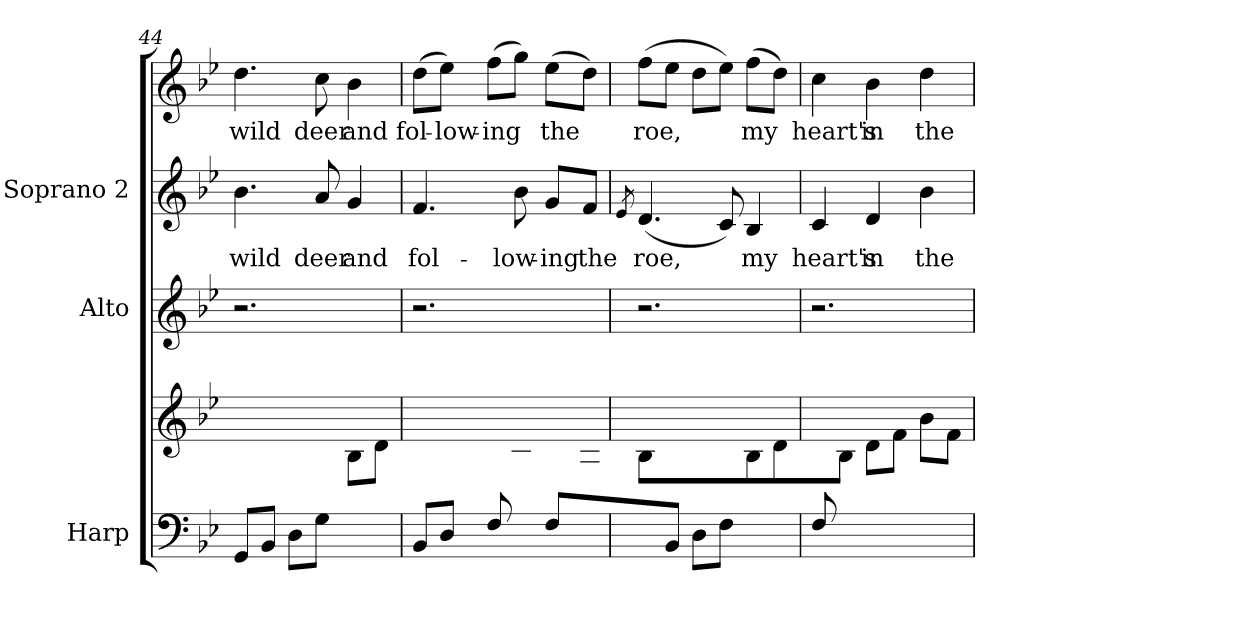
**kern	**kern	**kern	**kern	**text	**kern	**text
*part4	*part4	*part3	*part2	*part2	*part1	*part1
*staff5	*staff4	*staff3	*staff2	*staff2	*staff1	*staff1
*I"Harp	*	*I"Alto	*I"Soprano 2	*	*	*
*I'Hp	*	*	*	*	*	*
!!LO:PB:g=z
*clefF4	*clefG2	*clefG2	*clefG2	*	*clefG2	*
*k[b-e-]	*k[b-e-]	*k[b-e-]	*k[b-e-]	*	*k[b-e-]	*
*B-:	*B-:	*B-:	*B-:	*	*B-:	*
=44	=44	=44	=44	=44	=44	=44
*	*^	*	*	*	*	*
8GG/L	2.ryy	2ryy	2.r	4.b-\	wild	4.dd\	wild
8BB-/J	.	.	.	.	.	.	.
8D\L	.	.	.	.	.	.	.
8G\J	.	.	.	8a/	deer	8cc\	deer
4ryy	.	8B-\L	.	4g/	and	4b-\	and
.	.	8d\J	.	.	.	.	.
=45	=45	=45	=45	=45	=45	=45	=45
8BB-/L	2.ryy	4.ryy	2.r	4.f/	fol-	(8dd\L	fol-
8D/J	.	.	.	.	.	8ee-\J)	-low-
8F/L	.	.	.	.	.	(8ff\L	-ing
8ryy	.	8B-\J	.	8b-\	-low-	8gg\J)	.
8F/L	.	8ryy	.	8g/L	-ing	(8ee-\L	the
8ryy	.	8A\J	.	8f/J	the	8dd\J)	.
=46	=46	=46	=46	=46	=46	=46	=46
.	.	.	.	8qe-/	.	.	.
8ryy	2.ryy	8B-\L	2.r	(4.d/	roe,	(8ff\L	roe,
8BB-/J	.	4.ryy	.	.	.	8ee-\J	.
8D\L	.	.	.	.	.	8dd\L	.
8F\J	.	.	.	8c/)	.	8ee-\J)	.
4ryy	.	8B-\L	.	4B-/	my	(8ff\L	my
.	.	8d\J	.	.	.	8dd\J)	.
=47	=47	=47	=47	=47	=47	=47	=47
8F/L	2.ryy	8ryy	2.r	4c/	heart's	4cc\	heart's
2ryy	.	8B-\J	.	.	.	.	.
.	.	8d\L	.	4d/	in	4b-\	in
.	.	8f\J	.	.	.	.	.
.	.	8b-\L	.	4b-\	the	4dd\	the
8ryy	.	8f\J	.	.	.	.	.
*	*v	*v	*	*	*	*	*
=	=	=	=	=	=	=
*-	*-	*-	*-	*-	*-	*-
